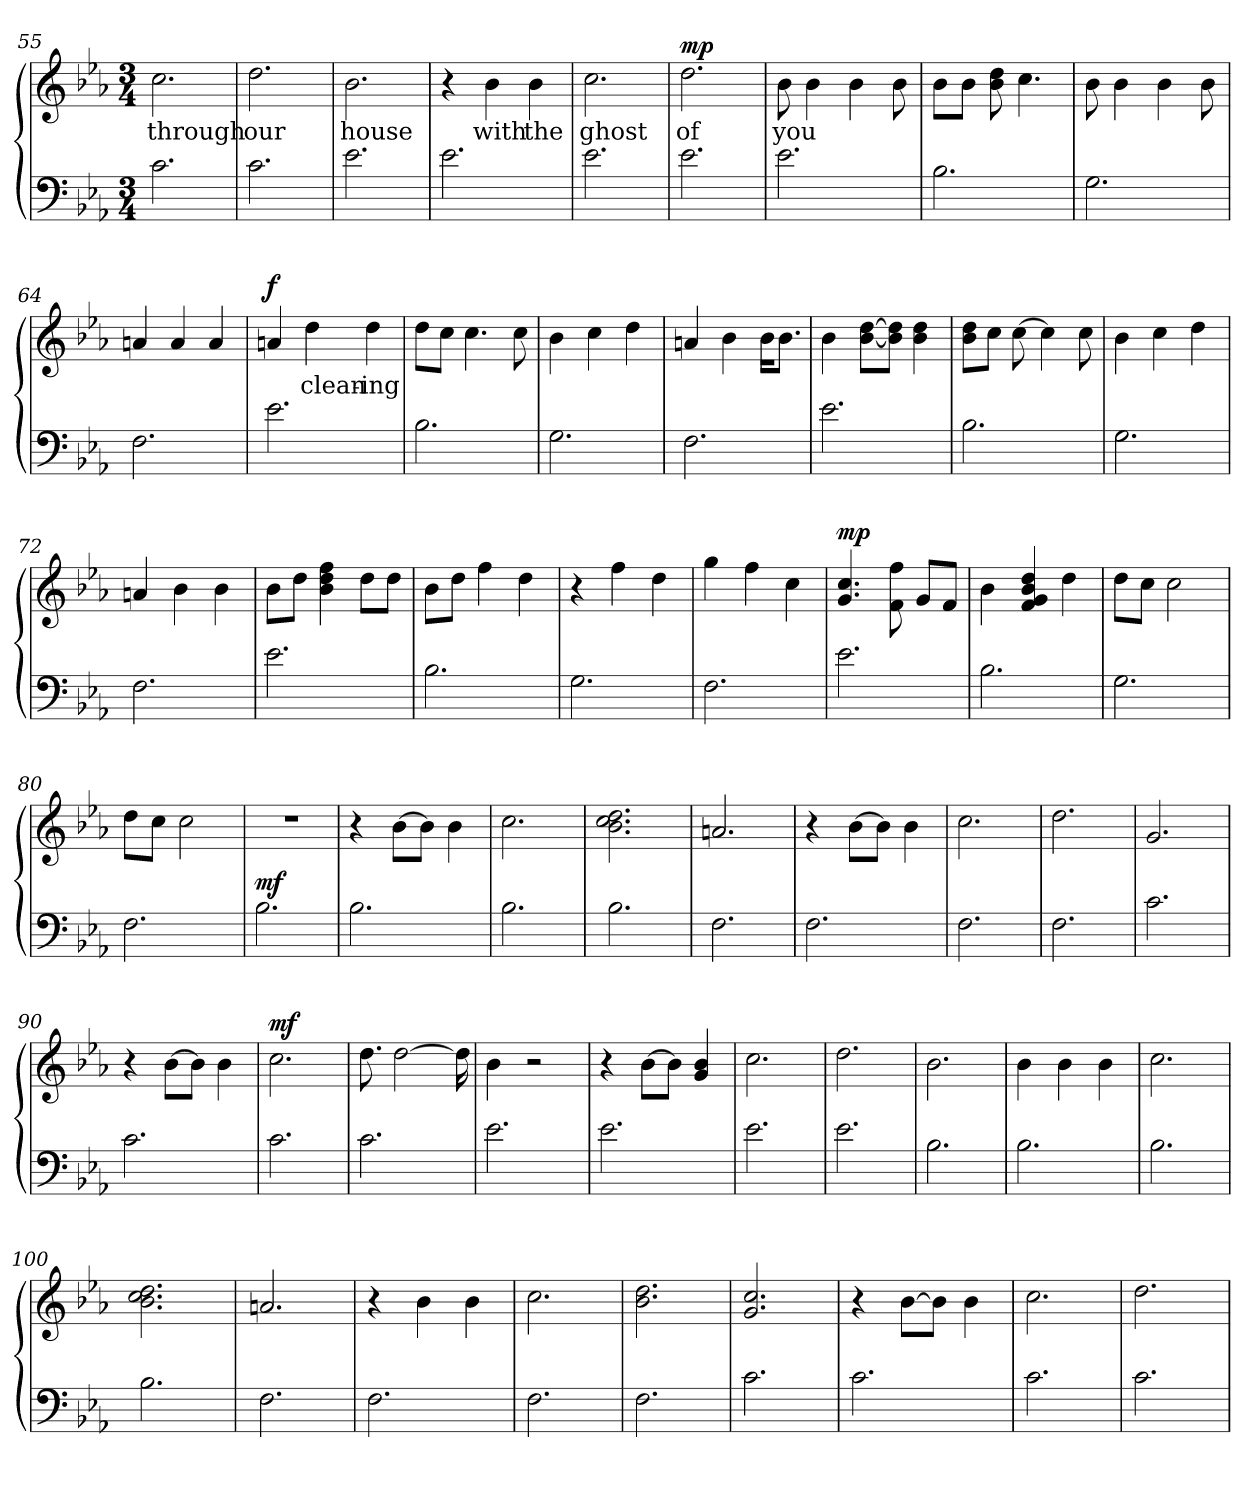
**kern	**kern	**text	**dynam
*part1	*part1	*part1	*part1
*staff2	*staff1	*staff1	*staff1/2
*clefF4	*clefG2	*	*
*k[b-e-a-]	*k[b-e-a-]	*	*
*M3/4	*M3/4	*	*
=55	=55	=55	=55
2.c\	2.cc\	through	.
=56	=56	=56	=56
2.c\	2.dd\	our	.
=57	=57	=57	=57
2.e-\	2.b-\	house	.
!!LO:LB:g=z
=58	=58	=58	=58
2.e-\	4r	.	.
.	4b-\	with	.
.	4b-\	the	.
=59	=59	=59	=59
2.e-\	2.cc\	ghost	.
=60	=60	=60	=60
!	!	!	!LO:DY:b
2.e-\	2.dd\	of	mp
=61	=61	=61	=61
2.e-\	8b-\	you	.
.	4b-\	.	.
.	4b-\	.	.
.	8b-\	.	.
=62	=62	=62	=62
2.B-\	8b-\L	.	.
.	8b-\J	.	.
.	8b-\ 8dd\	.	.
.	4.cc\	.	.
=63	=63	=63	=63
2.G\	8b-\	.	.
.	4b-\	.	.
.	4b-\	.	.
.	8b-\	.	.
=64	=64	=64	=64
2.F\	4an/	.	.
.	4a/	.	.
.	4a/	.	.
=65	=65	=65	=65
!	!	!	!LO:DY:b
2.e-\	4an/	.	f
.	4dd\	clean-	.
.	4dd\	-ing	.
!!LO:LB:g=z
=66	=66	=66	=66
2.B-\	8dd\L	.	.
.	8cc\J	.	.
.	4.cc\	.	.
.	8cc\	.	.
=67	=67	=67	=67
2.G\	4b-\	.	.
.	4cc\	.	.
.	4dd\	.	.
=68	=68	=68	=68
2.F\	4an/	.	.
.	4b-\	.	.
.	16b-\KL	.	.
.	8.b-\J	.	.
=69	=69	=69	=69
2.e-\	4b-\	.	.
.	[8b-\ [8dd\L	.	.
.	8b-]\ 8dd]\J	.	.
.	4b-\ 4dd\	.	.
=70	=70	=70	=70
2.B-\	8b-\ 8dd\L	.	.
.	8cc\J	.	.
.	[8cc\	.	.
.	4cc\]	.	.
.	8cc\	.	.
!!LO:LB:g=z
=71	=71	=71	=71
2.G\	4b-\	.	.
.	4cc\	.	.
.	4dd\	.	.
=72	=72	=72	=72
2.F\	4an/	.	.
.	4b-\	.	.
.	4b-\	.	.
=73	=73	=73	=73
2.e-\	8b-\L	.	.
.	8dd\J	.	.
.	4b-\ 4dd\ 4ff\	.	.
.	8dd\L	.	.
.	8dd\J	.	.
=74	=74	=74	=74
2.B-\	8b-\L	.	.
.	8dd\J	.	.
.	4ff\	.	.
.	4dd\	.	.
=75	=75	=75	=75
2.G\	4r	.	.
.	4ff\	.	.
.	4dd\	.	.
!!LO:PB:g=z
=76	=76	=76	=76
2.F\	4gg\	.	.
.	4ff\	.	.
.	4cc\	.	.
=77	=77	=77	=77
!	!	!	!LO:DY:b
2.e-\	4.g/ 4.cc/	.	mp
.	8f\ 8ff\	.	.
.	8g/L	.	.
.	8f/J	.	.
=78	=78	=78	=78
2.B-\	4b-\	.	.
.	4f/ 4g/ 4b-/ 4dd/	.	.
.	4dd\	.	.
=79	=79	=79	=79
2.G\	8dd\L	.	.
.	8cc\J	.	.
.	2cc\	.	.
=80	=80	=80	=80
2.F\	8dd\L	.	.
.	8cc\J	.	.
.	2cc\	.	.
=81	=81	=81	=81
!	!	!	!LO:DY:a=2
2.B-\	2.r	.	mf
=82	=82	=82	=82
2.B-\	4r	.	.
.	[8b-\L	.	.
.	8b-\J]	.	.
.	4b-\	.	.
!!LO:LB:g=z
=83	=83	=83	=83
2.B-\	2.cc\	.	.
=84	=84	=84	=84
2.B-\	2.b-\ 2.cc\ 2.dd\	.	.
=85	=85	=85	=85
2.F\	2.an/	.	.
=86	=86	=86	=86
2.F\	4r	.	.
.	[8b-\L	.	.
.	8b-\J]	.	.
.	4b-\	.	.
=87	=87	=87	=87
2.F\	2.cc\	.	.
=88	=88	=88	=88
2.F\	2.dd\	.	.
=89	=89	=89	=89
2.c\	2.g/	.	.
=90	=90	=90	=90
2.c\	4r	.	.
.	[8b-\L	.	.
.	8b-\J]	.	.
.	4b-\	.	.
=91	=91	=91	=91
!	!	!	!LO:DY:b
2.c\	2.cc\	.	mf
=92	=92	=92	=92
2.c\	8.dd\	.	.
.	[2dd\	.	.
.	16dd\]	.	.
!!LO:LB:g=z
=93	=93	=93	=93
2.e-\	4b-\	.	.
.	2r	.	.
=94	=94	=94	=94
2.e-\	4r	.	.
.	[8b-\L	.	.
.	8b-\J]	.	.
.	4g/ 4b-/	.	.
=95	=95	=95	=95
2.e-\	2.cc\	.	.
=96	=96	=96	=96
2.e-\	2.dd\	.	.
=97	=97	=97	=97
2.B-\	2.b-\	.	.
=98	=98	=98	=98
2.B-\	4b-\	.	.
.	4b-\	.	.
.	4b-\	.	.
=99	=99	=99	=99
2.B-\	2.cc\	.	.
=100	=100	=100	=100
2.B-\	2.b-\ 2.cc\ 2.dd\	.	.
=101	=101	=101	=101
2.F\	2.an/	.	.
=102	=102	=102	=102
2.F\	4r	.	.
.	4b-\	.	.
.	4b-\	.	.
!!LO:LB:g=z
=103	=103	=103	=103
2.F\	2.cc\	.	.
=104	=104	=104	=104
2.F\	2.b-\ 2.dd\	.	.
=105	=105	=105	=105
2.c\	2.g/ 2.cc/	.	.
=106	=106	=106	=106
2.c\	4r	.	.
.	[8b-\L	.	.
.	8b-\J]	.	.
.	4b-\	.	.
=107	=107	=107	=107
2.c\	2.cc\	.	.
=108	=108	=108	=108
2.c\	2.dd\	.	.
=	=	=	=
*-	*-	*-	*-
